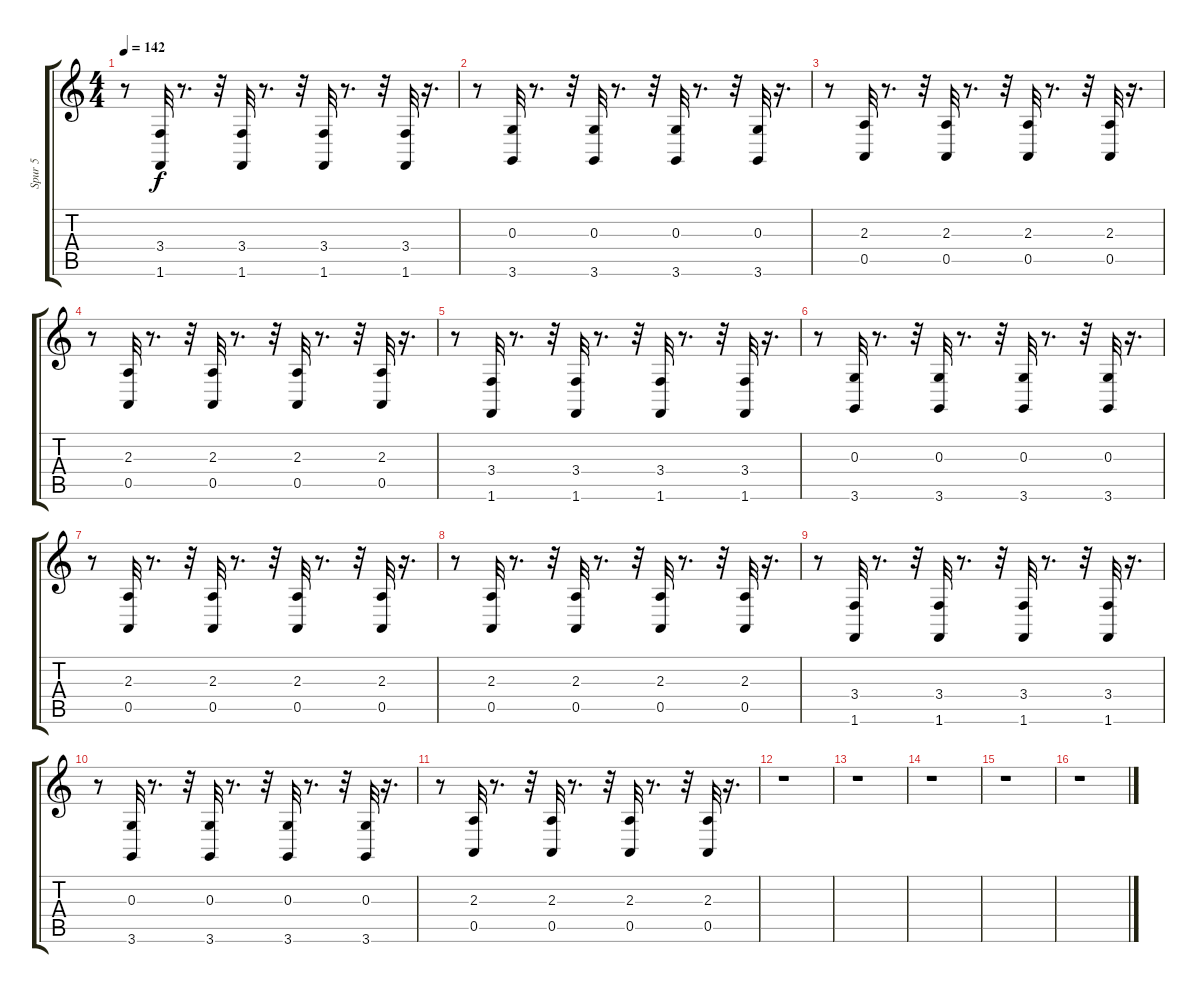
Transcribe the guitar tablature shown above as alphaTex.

\track ("Spur 5" "Spur 5") {instrument lead2sawtooth}
\staff {score tabs}
\tuning (E4 B3 G3 D3 A2 E2) {hide}
\ts (4 4)
\tempo 142
\clef g2
\ks c
r.8{dy f} (3.4 1.6).32 r.8{d} r.32 (3.4 1.6).32 r.8{d} r.32 (3.4 1.6).32 r.8{d} r.32 (3.4 1.6).32 r.16{d} |
r.8 (0.3 3.6).32 r.8{d} r.32 (0.3 3.6).32 r.8{d} r.32 (0.3 3.6).32 r.8{d} r.32 (0.3 3.6).32 r.16{d} |
r.8 (2.3 0.5).32 r.8{d} r.32 (2.3 0.5).32 r.8{d} r.32 (2.3 0.5).32 r.8{d} r.32 (2.3 0.5).32 r.16{d} |
r.8 (2.3 0.5).32 r.8{d} r.32 (2.3 0.5).32 r.8{d} r.32 (2.3 0.5).32 r.8{d} r.32 (2.3 0.5).32 r.16{d} |
r.8 (3.4 1.6).32 r.8{d} r.32 (3.4 1.6).32 r.8{d} r.32 (3.4 1.6).32 r.8{d} r.32 (3.4 1.6).32 r.16{d} |
r.8 (0.3 3.6).32 r.8{d} r.32 (0.3 3.6).32 r.8{d} r.32 (0.3 3.6).32 r.8{d} r.32 (0.3 3.6).32 r.16{d} |
r.8 (2.3 0.5).32 r.8{d} r.32 (2.3 0.5).32 r.8{d} r.32 (2.3 0.5).32 r.8{d} r.32 (2.3 0.5).32 r.16{d} |
r.8 (2.3 0.5).32 r.8{d} r.32 (2.3 0.5).32 r.8{d} r.32 (2.3 0.5).32 r.8{d} r.32 (2.3 0.5).32 r.16{d} |
r.8 (3.4 1.6).32 r.8{d} r.32 (3.4 1.6).32 r.8{d} r.32 (3.4 1.6).32 r.8{d} r.32 (3.4 1.6).32 r.16{d} |
r.8 (0.3 3.6).32 r.8{d} r.32 (0.3 3.6).32 r.8{d} r.32 (0.3 3.6).32 r.8{d} r.32 (0.3 3.6).32 r.16{d} |
r.8 (2.3 0.5).32 r.8{d} r.32 (2.3 0.5).32 r.8{d} r.32 (2.3 0.5).32 r.8{d} r.32 (2.3 0.5).32 r.16{d} |
r.1 |
r.1 |
r.1 |
r.1 |
r.1
